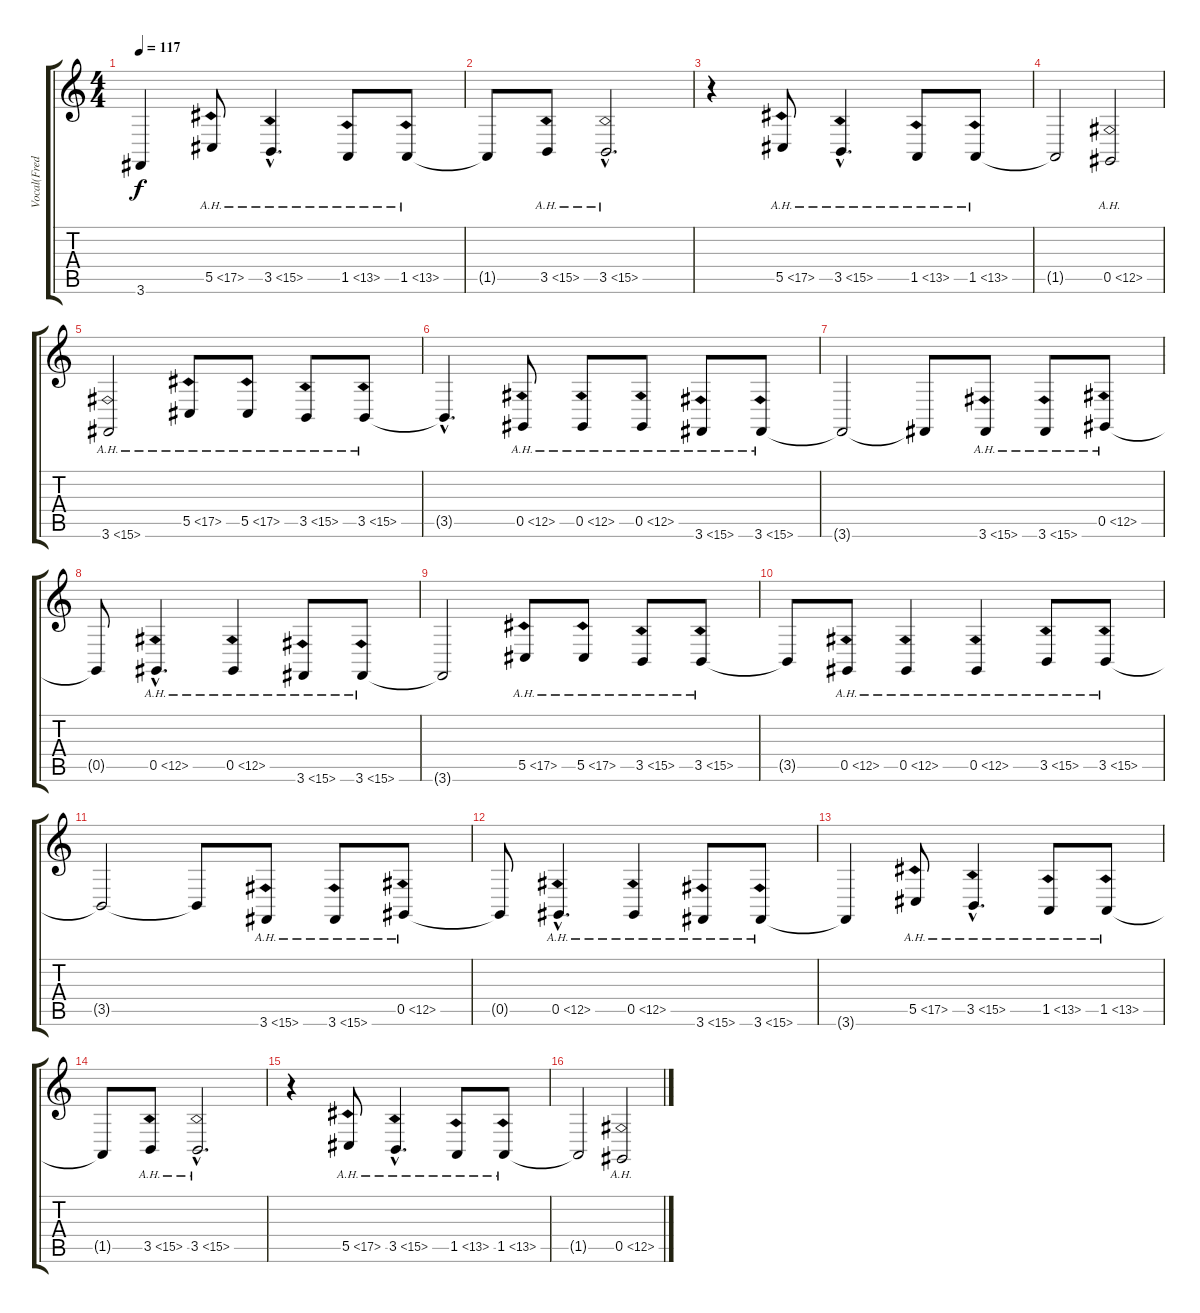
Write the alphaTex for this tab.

\track ("Vocal(Fred)" "Vocal(Fred") {instrument synthvoice}
\staff {score tabs}
\tuning (Eb4 Bb3 Gb3 Db3 Ab2 Eb2) {hide}
\ts (4 4)
\tempo 117
\clef g2
\ks c
3.6{t}.4{dy f} 5.5{ah 12}.8 3.5{ah 12 hac}.4{d} 1.5{ah 12}.8 1.5{ah 12}.8 |
1.5{t}.8 3.5{ah 12}.8 3.5{ah 12 hac}.2{d} |
r.4 5.5{ah 12}.8 3.5{ah 12 hac}.4{d} 1.5{ah 12}.8 1.5{ah 12}.8 |
1.5{t}.2 0.5{ah 12}.2 |
3.6{ah 12}.2 5.5{ah 12}.8 5.5{ah 12}.8 3.5{ah 12}.8 3.5{ah 12}.8 |
3.5{hac t}.4{d} 0.5{ah 12}.8 0.5{ah 12}.8 0.5{ah 12}.8 3.6{ah 12}.8 3.6{ah 12}.8 |
3.6{t}.2 3.6{t}.8 3.6{ah 12}.8 3.6{ah 12}.8 0.5{ah 12}.8 |
0.5{t}.8 0.5{ah 12 hac}.4{d} 0.5{ah 12}.4 3.6{ah 12}.8 3.6{ah 12}.8 |
3.6{t}.2 5.5{ah 12}.8 5.5{ah 12}.8 3.5{ah 12}.8 3.5{ah 12}.8 |
3.5{t}.8 0.5{ah 12}.8 0.5{ah 12}.4 0.5{ah 12}.4 3.5{ah 12}.8 3.5{ah 12}.8 |
3.5{t}.2 3.5{t}.8 3.6{ah 12}.8 3.6{ah 12}.8 0.5{ah 12}.8 |
0.5{t}.8 0.5{ah 12 hac}.4{d} 0.5{ah 12}.4 3.6{ah 12}.8 3.6{ah 12}.8 |
3.6{t}.4 5.5{ah 12}.8 3.5{ah 12 hac}.4{d} 1.5{ah 12}.8 1.5{ah 12}.8 |
1.5{t}.8 3.5{ah 12}.8 3.5{ah 12 hac}.2{d} |
r.4 5.5{ah 12}.8 3.5{ah 12 hac}.4{d} 1.5{ah 12}.8 1.5{ah 12}.8 |
1.5{t}.2 0.5{ah 12}.2
